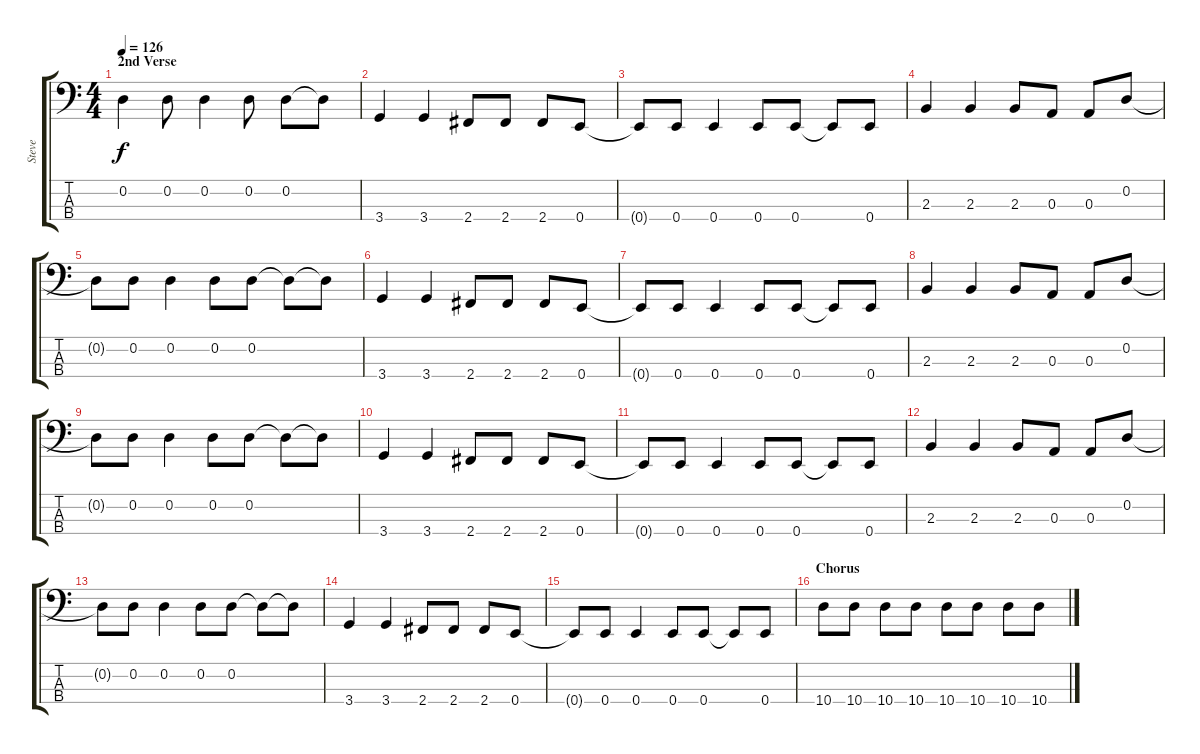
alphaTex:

\track ("Steve" "Steve") {instrument electricbasspick}
\staff {score tabs}
\tuning (G2 D2 A1 E1) {hide}
\ts (4 4)
\section ("" "2nd Verse")
\tempo 126
\clef f4
\ks c
0.2.4{dy f volume 13} 0.2.8 0.2.4 0.2.8 0.2.8 0.2{t}.8 |
3.4.4 3.4.4 2.4.8 2.4.8 2.4.8 0.4.8 |
0.4{t}.8 0.4.8 0.4.4 0.4.8 0.4.8 0.4{t}.8 0.4.8 |
2.3.4 2.3.4 2.3.8 0.3.8 0.3.8 0.2.8 |
0.2{t}.8 0.2.8 0.2.4 0.2.8 0.2.8 0.2{t}.8 0.2{t}.8 |
3.4.4 3.4.4 2.4.8 2.4.8 2.4.8 0.4.8 |
0.4{t}.8 0.4.8 0.4.4 0.4.8 0.4.8 0.4{t}.8 0.4.8 |
2.3.4 2.3.4 2.3.8 0.3.8 0.3.8 0.2.8 |
0.2{t}.8 0.2.8 0.2.4 0.2.8 0.2.8 0.2{t}.8 0.2{t}.8 |
3.4.4 3.4.4 2.4.8 2.4.8 2.4.8 0.4.8 |
0.4{t}.8 0.4.8 0.4.4 0.4.8 0.4.8 0.4{t}.8 0.4.8 |
2.3.4 2.3.4 2.3.8 0.3.8 0.3.8 0.2.8 |
0.2{t}.8 0.2.8 0.2.4 0.2.8 0.2.8 0.2{t}.8 0.2{t}.8 |
3.4.4 3.4.4 2.4.8 2.4.8 2.4.8 0.4.8 |
0.4{t}.8 0.4.8 0.4.4 0.4.8 0.4.8 0.4{t}.8 0.4.8 |
\section ("" "Chorus")
10.4.8 10.4.8 10.4.8 10.4.8 10.4.8 10.4.8 10.4.8 10.4.8
